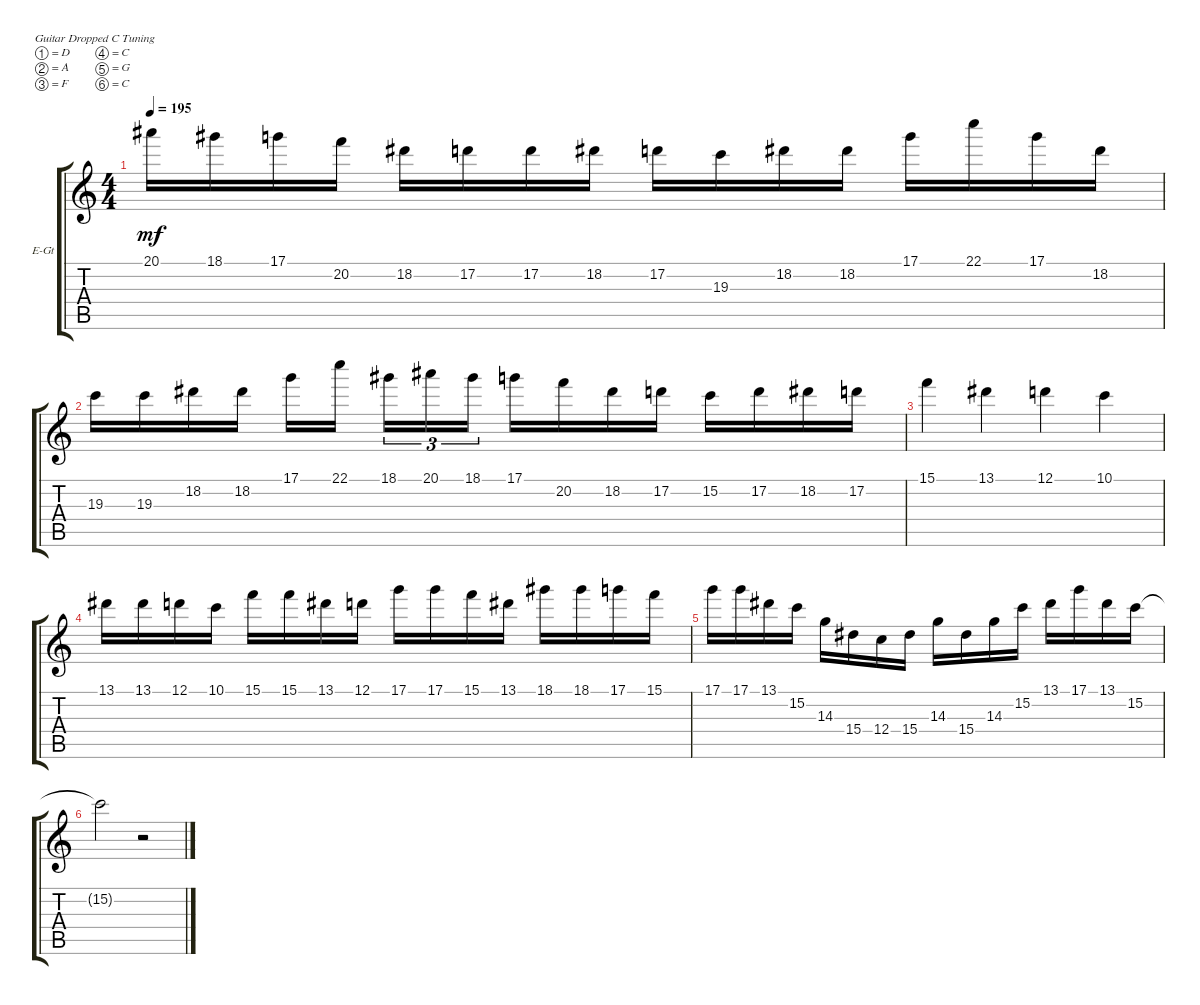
\defaultSystemsLayout 4
\bracketExtendMode groupsimilarinstruments
\firstSystemTrackNameOrientation horizontal
\otherSystemsTrackNameOrientation horizontal
\track ("Solo Guitar" "E-Gt") {instrument distortionguitar}
\staff {score tabs}
\tuning (D4 A3 F3 C3 G2 C2)
\ts (4 4)
\tempo 195
\clef g2
\ks c
20.1.16{dy mf} 18.1.16 17.1.16 20.2.16 18.2.16 17.2.16 17.2.16 18.2.16 17.2.16 19.3.16 18.2.16 18.2.16 17.1.16 22.1.16 17.1.16 18.2.16 |
19.3.16 19.3.16 18.2.16 18.2.16 17.1.16 22.1.16 18.1.16{tu (3 2)} 20.1.16{tu (3 2)} 18.1.16{tu (3 2)} 17.1.16 20.2.16 18.2.16 17.2.16 15.2.16 17.2.16 18.2.16 17.2.16 |
15.1.4 13.1.4 12.1.4 10.1.4 |
13.1.16 13.1.16 12.1.16 10.1.16 15.1.16 15.1.16 13.1.16 12.1.16 17.1.16 17.1.16 15.1.16 13.1.16 18.1.16 18.1.16 17.1.16 15.1.16 |
17.1.16 17.1.16 13.1.16 15.2.16 14.3.16 15.4.16 12.4.16 15.4.16 14.3.16 15.4.16 14.3.16 15.2.16 13.1.16 17.1.16 13.1.16 15.2.16 |
15.2{t}.2 r.2
